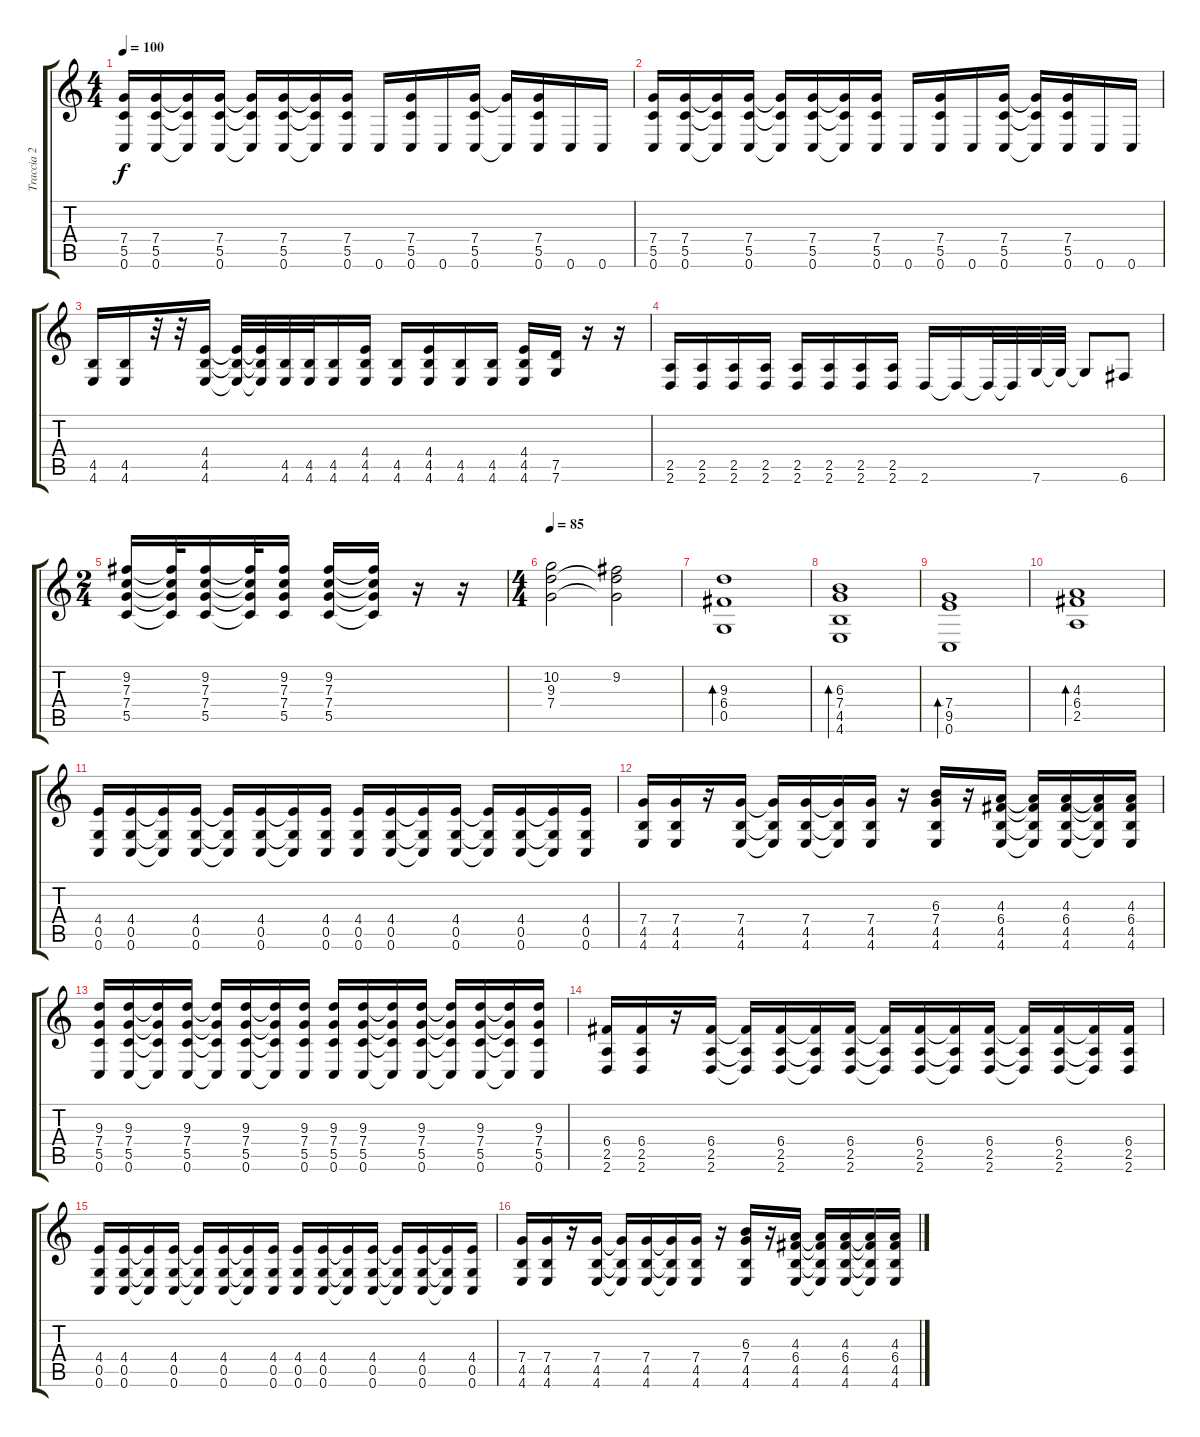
\track ("Traccia 2" "Traccia 2") {instrument overdrivenguitar}
\staff {score tabs}
\tuning (D4 A3 F3 C3 G2 C2) {hide}
\ts (4 4)
\tempo 100
\clef g2
\ks c
(7.4 5.5 0.6).16{dy f} (7.4 5.5 0.6).16 (7.4{t} 5.5{t} 0.6{t}).16 (7.4 5.5 0.6).16 (7.4{t} 5.5{t} 0.6{t}).16 (7.4 5.5 0.6).16 (7.4{t} 5.5{t} 0.6{t}).16 (7.4 5.5 0.6).16 0.6.16 (7.4 5.5 0.6).16 0.6.16 (7.4 5.5 0.6).16 (7.4{t} 0.6{t}).16 (7.4 5.5 0.6).16 0.6.16 0.6.16 |
(7.4 5.5 0.6).16 (7.4 5.5 0.6).16 (7.4{t} 5.5{t} 0.6{t}).16 (7.4 5.5 0.6).16 (7.4{t} 5.5{t} 0.6{t}).16 (7.4 5.5 0.6).16 (7.4{t} 5.5{t} 0.6{t}).16 (7.4 5.5 0.6).16 0.6.16 (7.4 5.5 0.6).16 0.6.16 (7.4 5.5 0.6).16 (7.4{t} 5.5{t} 0.6{t}).16 (7.4 5.5 0.6).16 0.6.16 0.6.16 |
(4.5 4.6).16 (4.5 4.6).16 r.32 r.32 (4.4 4.5 4.6).16 (4.4{t} 4.5{t} 4.6{t}).32 (4.4{t} 4.5{t} 4.6{t}).32 (4.5 4.6).32 (4.5 4.6).32 (4.5 4.6).16 (4.4 4.5 4.6).16 (4.5 4.6).16 (4.4 4.5 4.6).16 (4.5 4.6).16 (4.5 4.6).16 (4.4 4.5 4.6).16 (7.5 7.6).16 r.16 r.16 |
(2.5 2.6).16 (2.5 2.6).16 (2.5 2.6).16 (2.5 2.6).16 (2.5 2.6).16 (2.5 2.6).16 (2.5 2.6).16 (2.5 2.6).16 2.6.16 2.6{t}.16 2.6{t}.32 2.6{t}.32 7.6.32 7.6{t}.32 7.6{t}.8 6.6.8 |
\ts (2 4)
(9.2 7.3 7.4 5.5).16 (9.2{t} 7.3{t} 7.4{t} 5.5{t}).32 (9.2 7.3 7.4 5.5).16 (9.2{t} 7.3{t} 7.4{t} 5.5{t}).32 (9.2 7.3 7.4 5.5).16 (9.2 7.3 7.4 5.5).16 (9.2{t} 7.3{t} 7.4{t} 5.5{t}).16 r.16 r.16 |
\ts (4 4)
\tempo 85
(10.2 9.3 7.4).2 (9.2 9.3{t} 7.4{t}).2 |
(9.3 6.4 0.5).1{bd 120 instrument acousticguitarnylon} |
(6.3 7.4 4.5 4.6).1{bd 120} |
(7.4 9.5 0.6).1{bd 120 instrument acousticguitarnylon} |
(4.3 6.4 2.5).1{bd 120} |
(4.4 0.5 0.6).16{instrument overdrivenguitar} (4.4 0.5 0.6).16 (4.4{t} 0.5{t} 0.6{t}).16 (4.4 0.5 0.6).16 (4.4{t} 0.5{t} 0.6{t}).16 (4.4 0.5 0.6).16 (4.4{t} 0.5{t} 0.6{t}).16 (4.4 0.5 0.6).16 (4.4 0.5 0.6).16 (4.4 0.5 0.6).16 (4.4{t} 0.5{t} 0.6{t}).16 (4.4 0.5 0.6).16 (4.4{t} 0.5{t} 0.6{t}).16 (4.4 0.5 0.6).16 (4.4{t} 0.5{t} 0.6{t}).16 (4.4 0.5 0.6).16 |
(7.4 4.5 4.6).16 (7.4 4.5 4.6).16 r.16 (7.4 4.5 4.6).16 (7.4{t} 4.5{t} 4.6{t}).16 (7.4 4.5 4.6).16 (7.4{t} 4.5{t} 4.6{t}).16 (7.4 4.5 4.6).16 r.16 (6.3 7.4 4.5 4.6).16 r.16 (4.3 6.4 4.5 4.6).16 (4.3{t} 6.4{t} 4.5{t} 4.6{t}).16 (4.3 6.4 4.5 4.6).16 (4.3{t} 6.4{t} 4.5{t} 4.6{t}).16 (4.3 6.4 4.5 4.6).16 |
(9.3 7.4 5.5 0.6).16 (9.3 7.4 5.5 0.6).16 (9.3{t} 7.4{t} 5.5{t} 0.6{t}).16 (9.3 7.4 5.5 0.6).16 (9.3{t} 7.4{t} 5.5{t} 0.6{t}).16 (9.3 7.4 5.5 0.6).16 (9.3{t} 7.4{t} 5.5{t} 0.6{t}).16 (9.3 7.4 5.5 0.6).16 (9.3 7.4 5.5 0.6).16 (9.3 7.4 5.5 0.6).16 (9.3{t} 7.4{t} 5.5{t} 0.6{t}).16 (9.3 7.4 5.5 0.6).16 (9.3{t} 7.4{t} 5.5{t} 0.6{t}).16 (9.3 7.4 5.5 0.6).16 (9.3{t} 7.4{t} 5.5{t} 0.6{t}).16 (9.3 7.4 5.5 0.6).16 |
(6.4 2.5 2.6).16 (6.4 2.5 2.6).16 r.16 (6.4 2.5 2.6).16 (6.4{t} 2.5{t} 2.6{t}).16 (6.4 2.5 2.6).16 (6.4{t} 2.5{t} 2.6{t}).16 (6.4 2.5 2.6).16 (6.4{t} 2.5{t} 2.6{t}).16 (6.4 2.5 2.6).16 (6.4{t} 2.5{t} 2.6{t}).16 (6.4 2.5 2.6).16 (6.4{t} 2.5{t} 2.6{t}).16 (6.4 2.5 2.6).16 (6.4{t} 2.5{t} 2.6{t}).16 (6.4 2.5 2.6).16 |
(4.4 0.5 0.6).16{instrument overdrivenguitar} (4.4 0.5 0.6).16 (4.4{t} 0.5{t} 0.6{t}).16 (4.4 0.5 0.6).16 (4.4{t} 0.5{t} 0.6{t}).16 (4.4 0.5 0.6).16 (4.4{t} 0.5{t} 0.6{t}).16 (4.4 0.5 0.6).16 (4.4 0.5 0.6).16 (4.4 0.5 0.6).16 (4.4{t} 0.5{t} 0.6{t}).16 (4.4 0.5 0.6).16 (4.4{t} 0.5{t} 0.6{t}).16 (4.4 0.5 0.6).16 (4.4{t} 0.5{t} 0.6{t}).16 (4.4 0.5 0.6).16 |
(7.4 4.5 4.6).16 (7.4 4.5 4.6).16 r.16 (7.4 4.5 4.6).16 (7.4{t} 4.5{t} 4.6{t}).16 (7.4 4.5 4.6).16 (7.4{t} 4.5{t} 4.6{t}).16 (7.4 4.5 4.6).16 r.16 (6.3 7.4 4.5 4.6).16 r.16 (4.3 6.4 4.5 4.6).16 (4.3{t} 6.4{t} 4.5{t} 4.6{t}).16 (4.3 6.4 4.5 4.6).16 (4.3{t} 6.4{t} 4.5{t} 4.6{t}).16 (4.3 6.4 4.5 4.6).16
